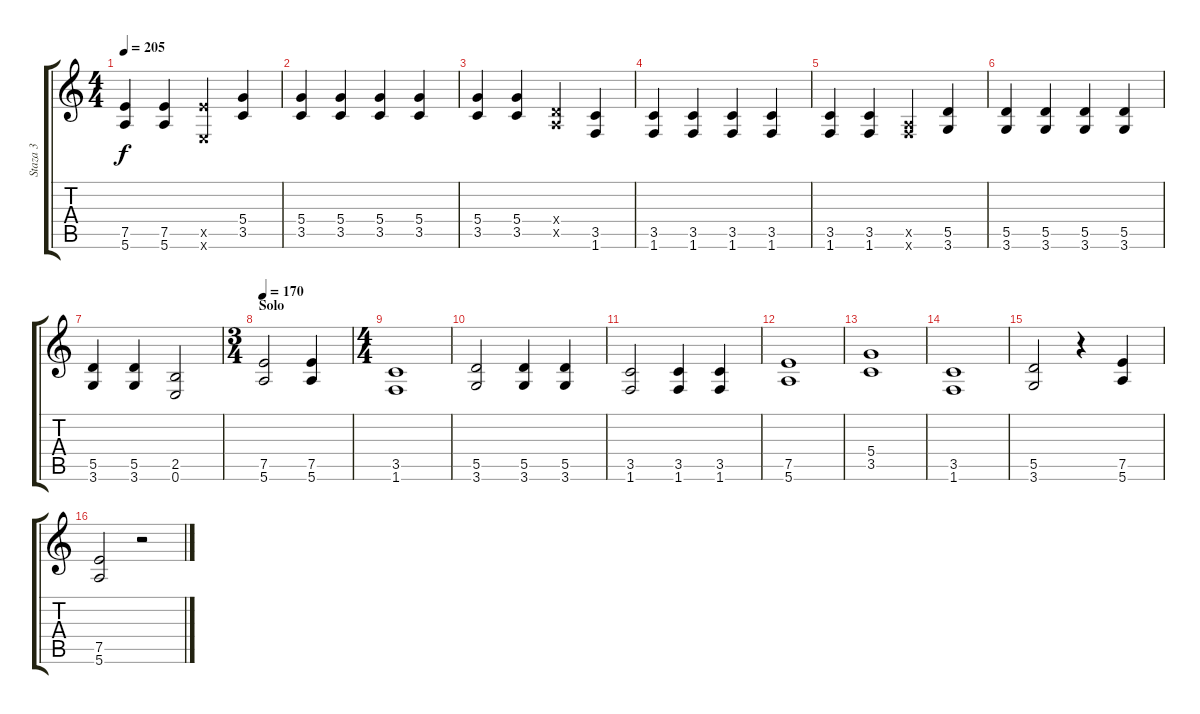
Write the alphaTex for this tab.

\track ("Staza 3" "Staza 3") {instrument distortionguitar}
\staff {score tabs}
\tuning (E4 B3 G3 D3 A2 E2) {hide}
\ts (4 4)
\tempo 205
\clef g2
\ks c
(7.5 5.6).4{dy f} (7.5 5.6).4 (7.5{x} 0.6{x}).4 (5.4 3.5).4 |
(5.4 3.5).4 (5.4 3.5).4 (5.4 3.5).4 (5.4 3.5).4 |
(5.4 3.5).4 (5.4 3.5).4 (0.4{x} 0.5{x}).4 (3.5 1.6).4 |
(3.5 1.6).4 (3.5 1.6).4 (3.5 1.6).4 (3.5 1.6).4 |
(3.5 1.6).4 (3.5 1.6).4 (0.5{x} 1.6{x}).4 (5.5 3.6).4 |
(5.5 3.6).4 (5.5 3.6).4 (5.5 3.6).4 (5.5 3.6).4 |
(5.5 3.6).4 (5.5 3.6).4 (2.5 0.6).2 |
\ts (3 4)
\section ("" "Solo")
\tempo 140
\tempo 170
(7.5 5.6).2{volume 11} (7.5 5.6).4 |
\ts (4 4)
(3.5 1.6).1 |
(5.5 3.6).2 (5.5 3.6).4 (5.5 3.6).4 |
(3.5 1.6).2 (3.5 1.6).4 (3.5 1.6).4 |
(7.5 5.6).1 |
(5.4 3.5).1 |
(3.5 1.6).1 |
(5.5 3.6).2 r.4 (7.5 5.6).4 |
(7.5 5.6).2 r.2
